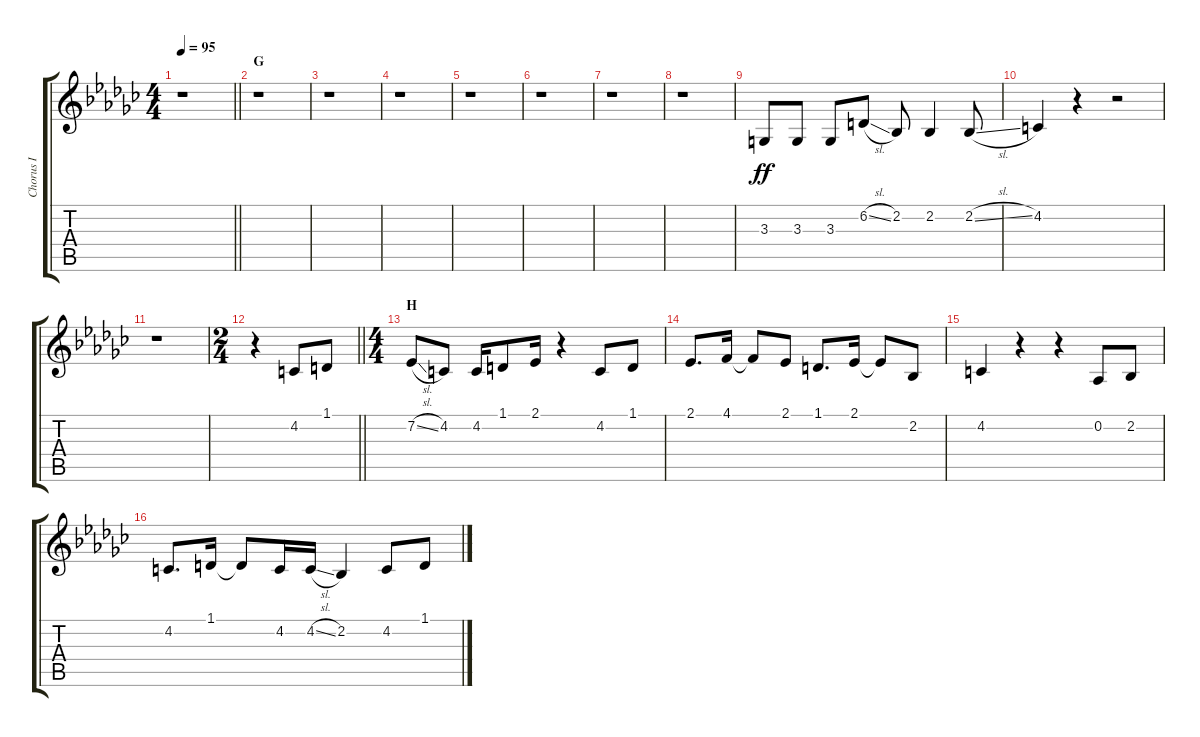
\track ("Chorus I" "Chorus I") {instrument voiceoohs}
\staff {score tabs}
\tuning (Db4 Ab3 E3 B2 Gb2 B1) {hide}
\ts (4 4)
\tempo 95
\clef g2
\barLineRight lightlight
\ks gb
r.1{dy ff} |
\section ("" "G")
r.1 |
r.1 |
r.1 |
r.1 |
r.1 |
r.1 |
r.1 |
3.3.8 3.3.8 3.3.8 6.2{sl}.8 2.2.8 2.2.4 2.2{sl}.8 |
4.2.4 r.4 r.2 |
r.1 |
\ts (2 4)
\barLineRight lightlight
r.4 4.2.8 1.1.8 |
\ts (4 4)
\section ("" "H")
7.2{sl}.8 4.2.8 4.2.16 1.1.8 2.1.16 r.4 4.2.8 1.1.8 |
2.1.8{d} 4.1.16 4.1{t}.8 2.1.8 1.1.8{d} 2.1.16 2.1{t}.8 2.2.8 |
4.2.4 r.4 r.4 0.2.8 2.2.8 |
4.2.8{d} 1.1.16 1.1{t}.8 4.2.16 4.2{sl}.16 2.2.4 4.2.8 1.1.8
